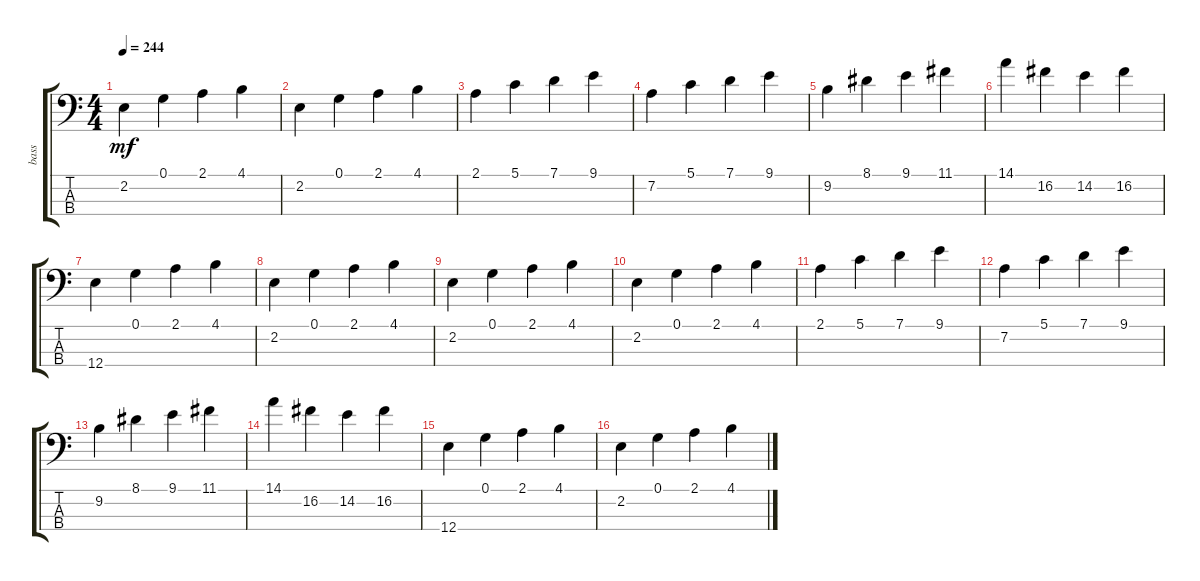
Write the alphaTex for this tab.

\track ("bass" "bass") {instrument electricbassfinger}
\staff {score tabs}
\tuning (G2 D2 A1 E1) {hide}
\ts (4 4)
\tempo 244
\clef f4
\ks c
2.2.4{dy mf} 0.1.4 2.1.4 4.1.4 |
2.2.4 0.1.4 2.1.4 4.1.4 |
2.1.4 5.1.4 7.1.4 9.1.4 |
7.2.4 5.1.4 7.1.4 9.1.4 |
9.2.4 8.1.4 9.1.4 11.1.4 |
14.1.4 16.2.4 14.2.4 16.2.4 |
12.4.4 0.1.4 2.1.4 4.1.4 |
2.2.4 0.1.4 2.1.4 4.1.4 |
2.2.4 0.1.4 2.1.4 4.1.4 |
2.2.4 0.1.4 2.1.4 4.1.4 |
2.1.4 5.1.4 7.1.4 9.1.4 |
7.2.4 5.1.4 7.1.4 9.1.4 |
9.2.4 8.1.4 9.1.4 11.1.4 |
14.1.4 16.2.4 14.2.4 16.2.4 |
12.4.4 0.1.4 2.1.4 4.1.4 |
2.2.4 0.1.4 2.1.4 4.1.4
